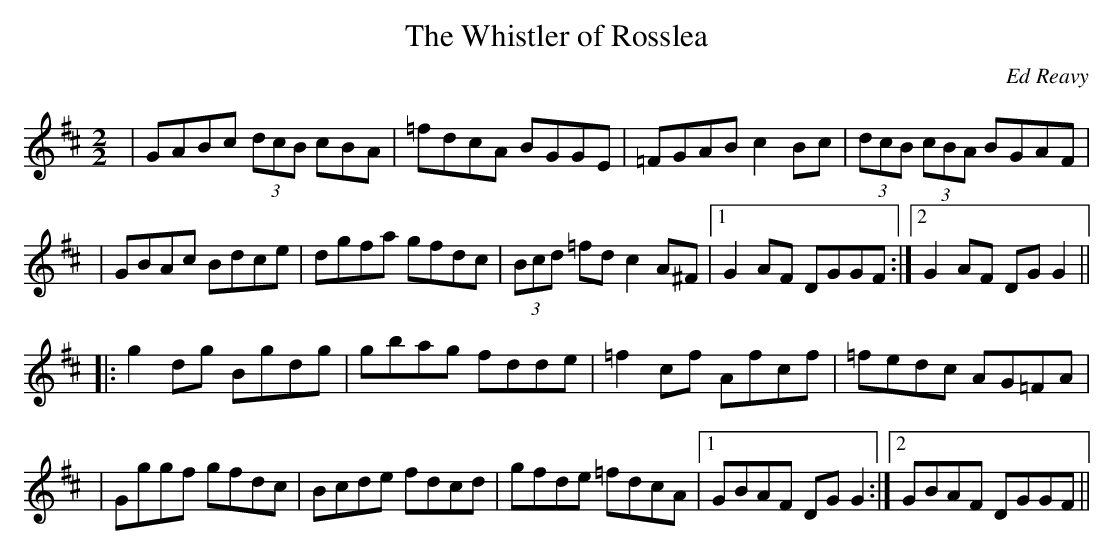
X:1
T:The Whistler of Rosslea
C:Ed Reavy
M:2/2
L:1/8
K:D
| GABc (3dcB cBA | =fdcA BGGE | =FGAB c2 Bc | (3dcB (3cBA BGAF |
| GBAc Bdce | dgfa gfdc | (3Bcd =fd c2 A^F |1 G2 AF DGGF :|2 G2 AF DG G2 ||
|: g2 dg Bgdg | gbag fdde | =f2cf Afcf | =fedc AG=FA |
| Gggf gfdc | Bcde fdcd | gfde =fdcA |1 GBAF DG G2 :|2 GBAF DGGF ||
